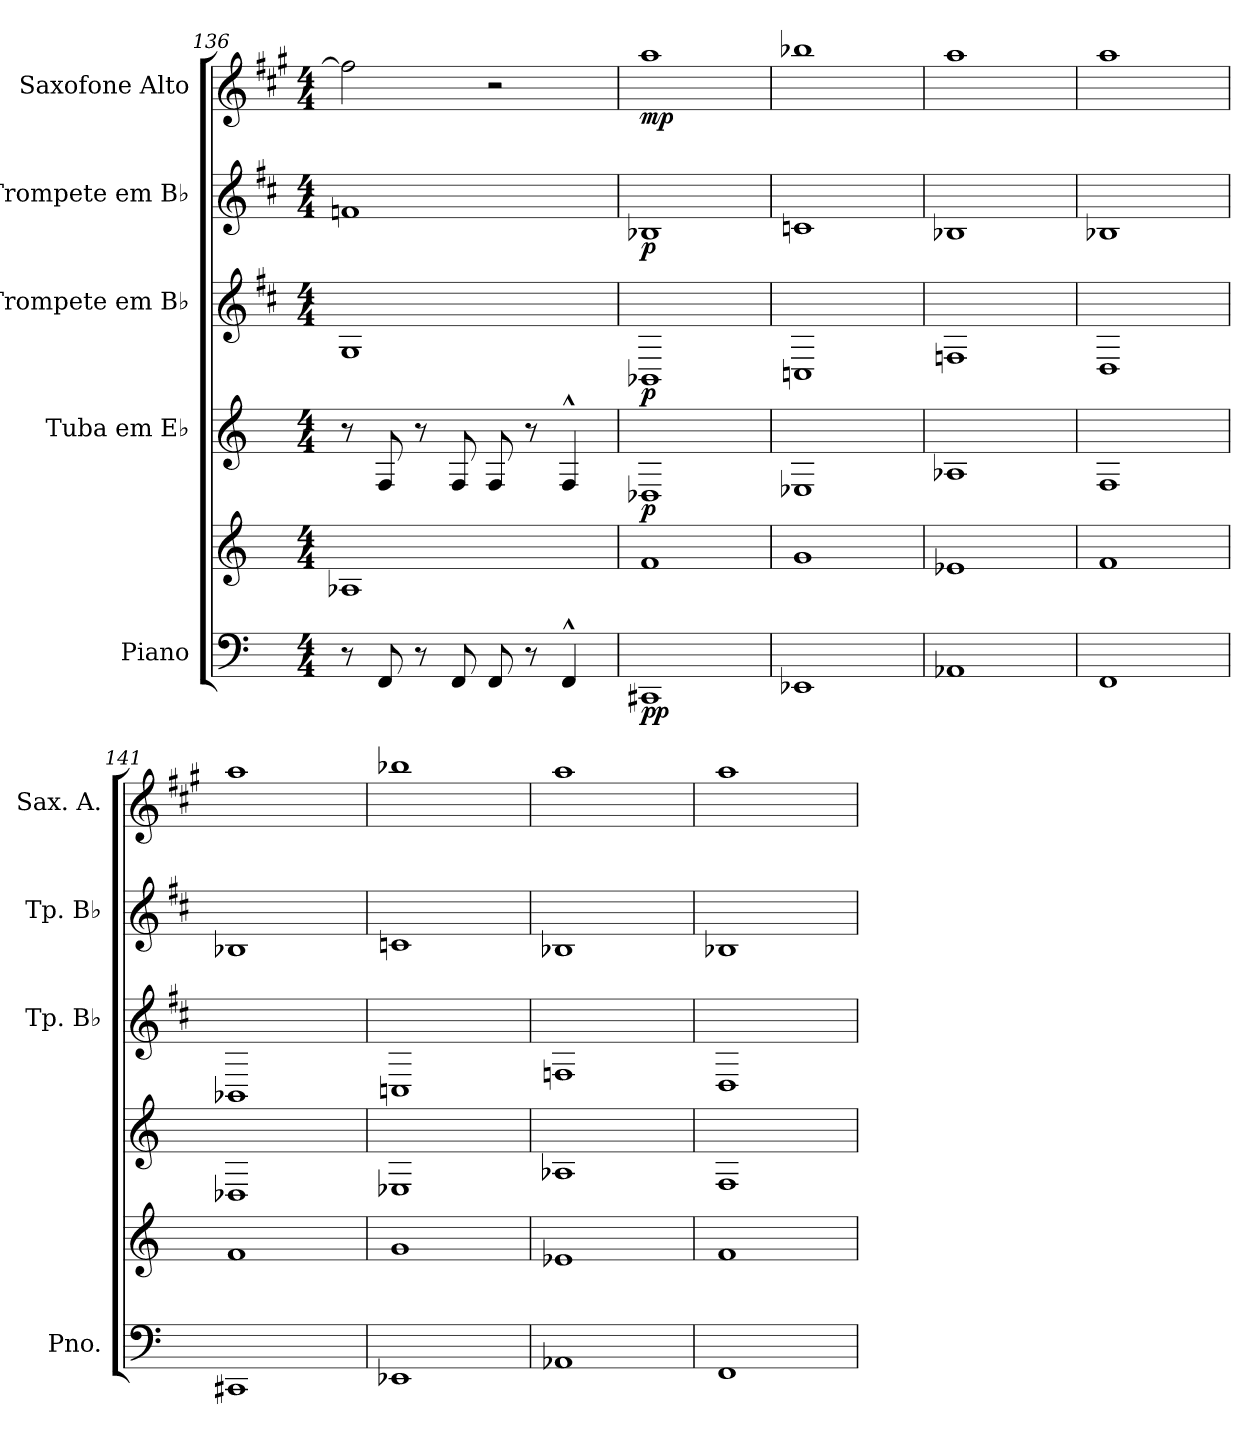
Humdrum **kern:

**kern	**kern	**dynam	**kern	**dynam	**kern	**dynam	**kern	**dynam	**kern	**dynam
*part5	*part5	*part5	*part4	*part4	*part3	*part3	*part2	*part2	*part1	*part1
*staff6	*staff5	*staff5/6	*staff4	*staff4	*staff3	*staff3	*staff2	*staff2	*staff1	*staff1
*I"Piano	*	*	*I"Tuba em E♭	*	*I"Trompete em B♭	*	*I"Trompete em B♭	*	*I"Saxofone Alto	*
*I'Pno.	*	*	*	*	*I'Tp. B♭	*	*I'Tp. B♭	*	*I'Sax. A.	*
*clefF4	*clefG2	*	*clefG2	*	*clefG2	*	*clefG2	*	*clefG2	*
*	*	*	*ITrd12c21	*	*ITrd1c2	*	*ITrd1c2	*	*ITrd5c9	*
*k[]	*k[]	*	*k[]	*	*k[]	*	*k[]	*	*k[]	*
*M4/4	*M4/4	*	*M4/4	*	*M4/4	*	*M4/4	*	*M4/4	*
=136	=136	=136	=136	=136	=136	=136	=136	=136	=136	=136
8r	1A-X	.	8r	.	1F	.	1e-X	.	2a-\]	.
8FF/	.	.	8FF/	.	.	.	.	.	.	.
8r	.	.	8r	.	.	.	.	.	.	.
8FF/	.	.	8FF/	.	.	.	.	.	.	.
8FF/	.	.	8FF/	.	.	.	.	.	2r	.
8r	.	.	8r	.	.	.	.	.	.	.
4FF^^/	.	.	4FF^^/	.	.	.	.	.	.	.
=137	=137	=137	=137	=137	=137	=137	=137	=137	=137	=137
!	!	!LO:DY:b=2	!	!	!	!	!	!	!	!
!	!	!LO:DY:n=1:b	!	!LO:DY:b	!	!LO:DY:b	!	!LO:DY:b	!	!LO:DY:b
1CC#X	1f	p p	1DD-X	p	1AA-X	p	1A-X	p	1cc	mp
=138	=138	=138	=138	=138	=138	=138	=138	=138	=138	=138
1EE-X	1g	.	1EE-X	.	1BB-X	.	1B-X	.	1dd-X	.
=139	=139	=139	=139	=139	=139	=139	=139	=139	=139	=139
1AA-X	1e-X	.	1AA-X	.	1E-X	.	1A-X	.	1cc	.
=140	=140	=140	=140	=140	=140	=140	=140	=140	=140	=140
1FF	1f	.	1FF	.	1C	.	1A-X	.	1cc	.
=141	=141	=141	=141	=141	=141	=141	=141	=141	=141	=141
1CC#X	1f	.	1DD-X	.	1AA-X	.	1A-X	.	1cc	.
!!LO:LB:g=z
=142	=142	=142	=142	=142	=142	=142	=142	=142	=142	=142
1EE-X	1g	.	1EE-X	.	1BB-X	.	1B-X	.	1dd-X	.
=143	=143	=143	=143	=143	=143	=143	=143	=143	=143	=143
1AA-X	1e-X	.	1AA-X	.	1E-X	.	1A-X	.	1cc	.
=144	=144	=144	=144	=144	=144	=144	=144	=144	=144	=144
1FF	1f	.	1FF	.	1C	.	1A-X	.	1cc	.
=	=	=	=	=	=	=	=	=	=	=
*-	*-	*-	*-	*-	*-	*-	*-	*-	*-	*-
